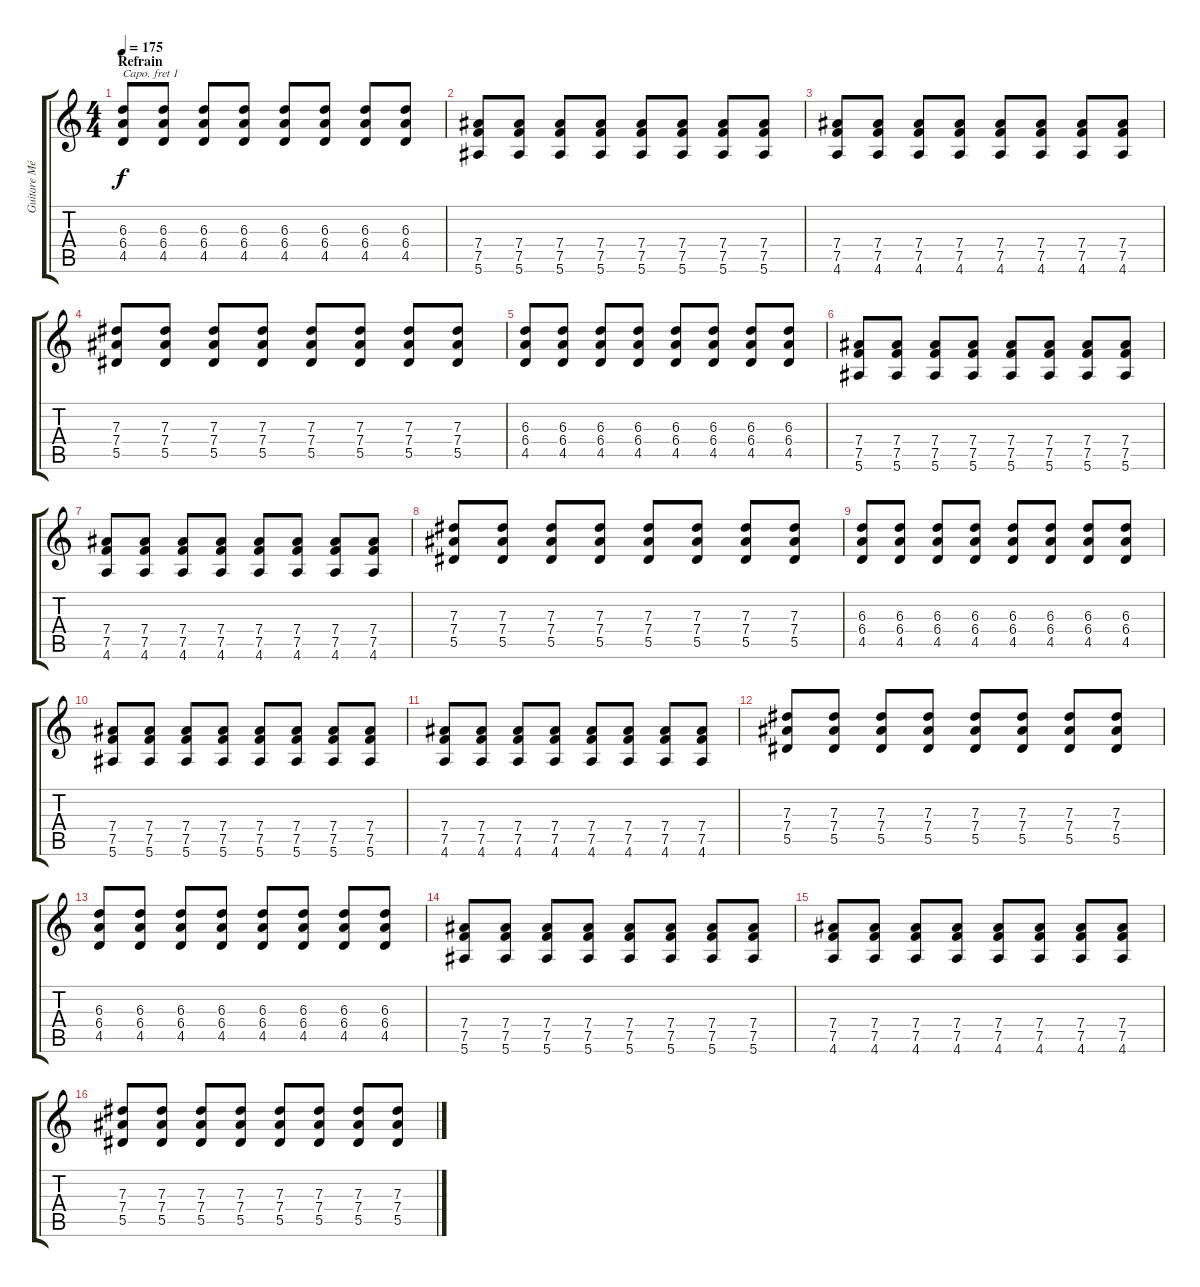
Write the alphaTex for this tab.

\track ("Guitare Mélodique" "Guitare Mé") {instrument overdrivenguitar}
\staff {score tabs}
\capo 1
\tuning (E4 B3 G3 D3 A2 E2) {hide}
\ts (4 4)
\section ("" "Refrain")
\tempo 175
\clef g2
\ks c
(6.3 6.4 4.5).8{dy f} (6.3 6.4 4.5).8 (6.3 6.4 4.5).8 (6.3 6.4 4.5).8 (6.3 6.4 4.5).8 (6.3 6.4 4.5).8 (6.3 6.4 4.5).8 (6.3 6.4 4.5).8 |
(7.4 7.5 5.6).8 (7.4 7.5 5.6).8 (7.4 7.5 5.6).8 (7.4 7.5 5.6).8 (7.4 7.5 5.6).8 (7.4 7.5 5.6).8 (7.4 7.5 5.6).8 (7.4 7.5 5.6).8 |
(7.4 7.5 4.6).8 (7.4 7.5 4.6).8 (7.4 7.5 4.6).8 (7.4 7.5 4.6).8 (7.4 7.5 4.6).8 (7.4 7.5 4.6).8 (7.4 7.5 4.6).8 (7.4 7.5 4.6).8 |
(7.3 7.4 5.5).8 (7.3 7.4 5.5).8 (7.3 7.4 5.5).8 (7.3 7.4 5.5).8 (7.3 7.4 5.5).8 (7.3 7.4 5.5).8 (7.3 7.4 5.5).8 (7.3 7.4 5.5).8 |
(6.3 6.4 4.5).8 (6.3 6.4 4.5).8 (6.3 6.4 4.5).8 (6.3 6.4 4.5).8 (6.3 6.4 4.5).8 (6.3 6.4 4.5).8 (6.3 6.4 4.5).8 (6.3 6.4 4.5).8 |
(7.4 7.5 5.6).8 (7.4 7.5 5.6).8 (7.4 7.5 5.6).8 (7.4 7.5 5.6).8 (7.4 7.5 5.6).8 (7.4 7.5 5.6).8 (7.4 7.5 5.6).8 (7.4 7.5 5.6).8 |
(7.4 7.5 4.6).8 (7.4 7.5 4.6).8 (7.4 7.5 4.6).8 (7.4 7.5 4.6).8 (7.4 7.5 4.6).8 (7.4 7.5 4.6).8 (7.4 7.5 4.6).8 (7.4 7.5 4.6).8 |
(7.3 7.4 5.5).8 (7.3 7.4 5.5).8 (7.3 7.4 5.5).8 (7.3 7.4 5.5).8 (7.3 7.4 5.5).8 (7.3 7.4 5.5).8 (7.3 7.4 5.5).8 (7.3 7.4 5.5).8 |
(6.3 6.4 4.5).8 (6.3 6.4 4.5).8 (6.3 6.4 4.5).8 (6.3 6.4 4.5).8 (6.3 6.4 4.5).8 (6.3 6.4 4.5).8 (6.3 6.4 4.5).8 (6.3 6.4 4.5).8 |
(7.4 7.5 5.6).8 (7.4 7.5 5.6).8 (7.4 7.5 5.6).8 (7.4 7.5 5.6).8 (7.4 7.5 5.6).8 (7.4 7.5 5.6).8 (7.4 7.5 5.6).8 (7.4 7.5 5.6).8 |
(7.4 7.5 4.6).8 (7.4 7.5 4.6).8 (7.4 7.5 4.6).8 (7.4 7.5 4.6).8 (7.4 7.5 4.6).8 (7.4 7.5 4.6).8 (7.4 7.5 4.6).8 (7.4 7.5 4.6).8 |
(7.3 7.4 5.5).8 (7.3 7.4 5.5).8 (7.3 7.4 5.5).8 (7.3 7.4 5.5).8 (7.3 7.4 5.5).8 (7.3 7.4 5.5).8 (7.3 7.4 5.5).8 (7.3 7.4 5.5).8 |
(6.3 6.4 4.5).8 (6.3 6.4 4.5).8 (6.3 6.4 4.5).8 (6.3 6.4 4.5).8 (6.3 6.4 4.5).8 (6.3 6.4 4.5).8 (6.3 6.4 4.5).8 (6.3 6.4 4.5).8 |
(7.4 7.5 5.6).8 (7.4 7.5 5.6).8 (7.4 7.5 5.6).8 (7.4 7.5 5.6).8 (7.4 7.5 5.6).8 (7.4 7.5 5.6).8 (7.4 7.5 5.6).8 (7.4 7.5 5.6).8 |
(7.4 7.5 4.6).8 (7.4 7.5 4.6).8 (7.4 7.5 4.6).8 (7.4 7.5 4.6).8 (7.4 7.5 4.6).8 (7.4 7.5 4.6).8 (7.4 7.5 4.6).8 (7.4 7.5 4.6).8 |
(7.3 7.4 5.5).8 (7.3 7.4 5.5).8 (7.3 7.4 5.5).8 (7.3 7.4 5.5).8 (7.3 7.4 5.5).8 (7.3 7.4 5.5).8 (7.3 7.4 5.5).8 (7.3 7.4 5.5).8
